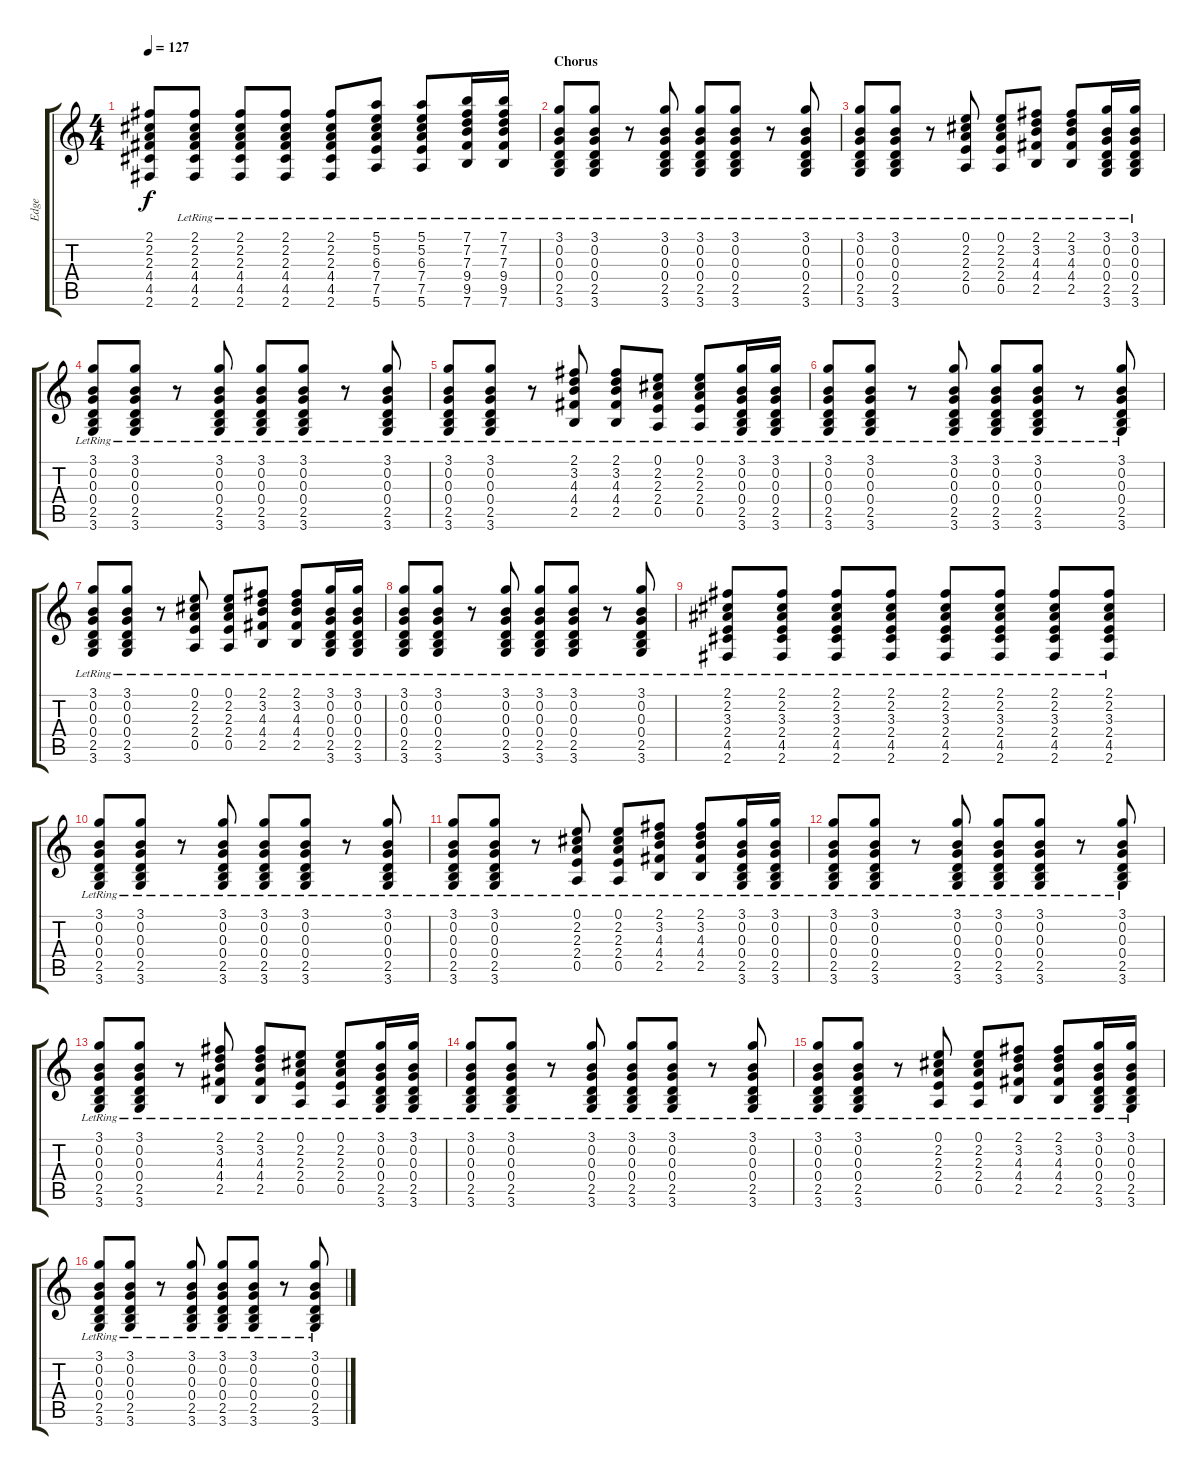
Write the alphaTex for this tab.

\track ("Edge" "Edge") {instrument acousticguitarsteel}
\staff {score tabs}
\tuning (E4 B3 G3 D3 A2 E2) {hide}
\ts (4 4)
\tempo 127
\clef g2
\ks c
(2.1{t} 2.2{t} 2.3{t} 4.4{t} 4.5{t} 2.6{t}).8{dy f} (2.1{lr} 2.2{lr} 2.3{lr} 4.4{lr} 4.5{lr} 2.6{lr}).8 (2.1{lr} 2.2{lr} 2.3{lr} 4.4{lr} 4.5{lr} 2.6{lr}).8 (2.1{lr} 2.2{lr} 2.3{lr} 4.4{lr} 4.5{lr} 2.6{lr}).8 (2.1{lr} 2.2{lr} 2.3{lr} 4.4{lr} 4.5{lr} 2.6{lr}).8 (5.1{lr} 5.2{lr} 6.3{lr} 7.4{lr} 7.5{lr} 5.6{lr}).8 (5.1{lr} 5.2{lr} 6.3{lr} 7.4{lr} 7.5{lr} 5.6{lr}).8 (7.1{lr} 7.2{lr} 7.3{lr} 9.4{lr} 9.5{lr} 7.6{lr}).16 (7.1{lr} 7.2{lr} 7.3{lr} 9.4{lr} 9.5{lr} 7.6{lr}).16 |
\section ("" "Chorus")
(3.1{lr} 0.2{lr} 0.3{lr} 0.4{lr} 2.5{lr} 3.6{lr}).8 (3.1{lr} 0.2{lr} 0.3{lr} 0.4{lr} 2.5{lr} 3.6{lr}).8 r.8 (3.1{lr} 0.2{lr} 0.3{lr} 0.4{lr} 2.5{lr} 3.6{lr}).8 (3.1{lr} 0.2{lr} 0.3{lr} 0.4{lr} 2.5{lr} 3.6{lr}).8 (3.1{lr} 0.2{lr} 0.3{lr} 0.4{lr} 2.5{lr} 3.6{lr}).8 r.8 (3.1{lr} 0.2{lr} 0.3{lr} 0.4{lr} 2.5{lr} 3.6{lr}).8 |
(3.1{lr} 0.2{lr} 0.3{lr} 0.4{lr} 2.5{lr} 3.6{lr}).8 (3.1{lr} 0.2{lr} 0.3{lr} 0.4{lr} 2.5{lr} 3.6{lr}).8 r.8 (0.1{lr} 2.2{lr} 2.3{lr} 2.4{lr} 0.5{lr}).8 (0.1{lr} 2.2{lr} 2.3{lr} 2.4{lr} 0.5{lr}).8 (2.1{lr} 3.2{lr} 4.3{lr} 4.4{lr} 2.5{lr}).8 (2.1{lr} 3.2{lr} 4.3{lr} 4.4{lr} 2.5{lr}).8 (3.1{lr} 0.2{lr} 0.3{lr} 0.4{lr} 2.5{lr} 3.6{lr}).16 (3.1{lr} 0.2{lr} 0.3{lr} 0.4{lr} 2.5{lr} 3.6{lr}).16 |
(3.1{lr} 0.2{lr} 0.3{lr} 0.4{lr} 2.5{lr} 3.6{lr}).8 (3.1{lr} 0.2{lr} 0.3{lr} 0.4{lr} 2.5{lr} 3.6{lr}).8 r.8 (3.1{lr} 0.2{lr} 0.3{lr} 0.4{lr} 2.5{lr} 3.6{lr}).8 (3.1{lr} 0.2{lr} 0.3{lr} 0.4{lr} 2.5{lr} 3.6{lr}).8 (3.1{lr} 0.2{lr} 0.3{lr} 0.4{lr} 2.5{lr} 3.6{lr}).8 r.8 (3.1{lr} 0.2{lr} 0.3{lr} 0.4{lr} 2.5{lr} 3.6{lr}).8 |
(3.1{lr} 0.2{lr} 0.3{lr} 0.4{lr} 2.5{lr} 3.6{lr}).8 (3.1{lr} 0.2{lr} 0.3{lr} 0.4{lr} 2.5{lr} 3.6{lr}).8 r.8 (2.1{lr} 3.2{lr} 4.3{lr} 4.4{lr} 2.5{lr}).8 (2.1{lr} 3.2{lr} 4.3{lr} 4.4{lr} 2.5{lr}).8 (0.1{lr} 2.2{lr} 2.3{lr} 2.4{lr} 0.5{lr}).8 (0.1{lr} 2.2{lr} 2.3{lr} 2.4{lr} 0.5{lr}).8 (3.1{lr} 0.2{lr} 0.3{lr} 0.4{lr} 2.5{lr} 3.6{lr}).16 (3.1{lr} 0.2{lr} 0.3{lr} 0.4{lr} 2.5{lr} 3.6{lr}).16 |
(3.1{lr} 0.2{lr} 0.3{lr} 0.4{lr} 2.5{lr} 3.6{lr}).8 (3.1{lr} 0.2{lr} 0.3{lr} 0.4{lr} 2.5{lr} 3.6{lr}).8 r.8 (3.1{lr} 0.2{lr} 0.3{lr} 0.4{lr} 2.5{lr} 3.6{lr}).8 (3.1{lr} 0.2{lr} 0.3{lr} 0.4{lr} 2.5{lr} 3.6{lr}).8 (3.1{lr} 0.2{lr} 0.3{lr} 0.4{lr} 2.5{lr} 3.6{lr}).8 r.8 (3.1{lr} 0.2{lr} 0.3{lr} 0.4{lr} 2.5{lr} 3.6{lr}).8 |
(3.1{lr} 0.2{lr} 0.3{lr} 0.4{lr} 2.5{lr} 3.6{lr}).8 (3.1{lr} 0.2{lr} 0.3{lr} 0.4{lr} 2.5{lr} 3.6{lr}).8 r.8 (0.1{lr} 2.2{lr} 2.3{lr} 2.4{lr} 0.5{lr}).8 (0.1{lr} 2.2{lr} 2.3{lr} 2.4{lr} 0.5{lr}).8 (2.1{lr} 3.2{lr} 4.3{lr} 4.4{lr} 2.5{lr}).8 (2.1{lr} 3.2{lr} 4.3{lr} 4.4{lr} 2.5{lr}).8 (3.1{lr} 0.2{lr} 0.3{lr} 0.4{lr} 2.5{lr} 3.6{lr}).16 (3.1{lr} 0.2{lr} 0.3{lr} 0.4{lr} 2.5{lr} 3.6{lr}).16 |
(3.1{lr} 0.2{lr} 0.3{lr} 0.4{lr} 2.5{lr} 3.6{lr}).8 (3.1{lr} 0.2{lr} 0.3{lr} 0.4{lr} 2.5{lr} 3.6{lr}).8 r.8 (3.1{lr} 0.2{lr} 0.3{lr} 0.4{lr} 2.5{lr} 3.6{lr}).8 (3.1{lr} 0.2{lr} 0.3{lr} 0.4{lr} 2.5{lr} 3.6{lr}).8 (3.1{lr} 0.2{lr} 0.3{lr} 0.4{lr} 2.5{lr} 3.6{lr}).8 r.8 (3.1{lr} 0.2{lr} 0.3{lr} 0.4{lr} 2.5{lr} 3.6{lr}).8 |
(2.1{lr} 2.2{lr} 3.3{lr} 2.4{lr} 4.5{lr} 2.6{lr}).8 (2.1{lr} 2.2{lr} 3.3{lr} 2.4{lr} 4.5{lr} 2.6{lr}).8 (2.1{lr} 2.2{lr} 3.3{lr} 2.4{lr} 4.5{lr} 2.6{lr}).8 (2.1{lr} 2.2{lr} 3.3{lr} 2.4{lr} 4.5{lr} 2.6{lr}).8 (2.1{lr} 2.2{lr} 3.3{lr} 2.4{lr} 4.5{lr} 2.6{lr}).8 (2.1{lr} 2.2{lr} 3.3{lr} 2.4{lr} 4.5{lr} 2.6{lr}).8 (2.1{lr} 2.2{lr} 3.3{lr} 2.4{lr} 4.5{lr} 2.6{lr}).8 (2.1{lr} 2.2{lr} 3.3{lr} 2.4{lr} 4.5{lr} 2.6{lr}).8 |
(3.1{lr} 0.2{lr} 0.3{lr} 0.4{lr} 2.5{lr} 3.6{lr}).8 (3.1{lr} 0.2{lr} 0.3{lr} 0.4{lr} 2.5{lr} 3.6{lr}).8 r.8 (3.1{lr} 0.2{lr} 0.3{lr} 0.4{lr} 2.5{lr} 3.6{lr}).8 (3.1{lr} 0.2{lr} 0.3{lr} 0.4{lr} 2.5{lr} 3.6{lr}).8 (3.1{lr} 0.2{lr} 0.3{lr} 0.4{lr} 2.5{lr} 3.6{lr}).8 r.8 (3.1{lr} 0.2{lr} 0.3{lr} 0.4{lr} 2.5{lr} 3.6{lr}).8 |
(3.1{lr} 0.2{lr} 0.3{lr} 0.4{lr} 2.5{lr} 3.6{lr}).8 (3.1{lr} 0.2{lr} 0.3{lr} 0.4{lr} 2.5{lr} 3.6{lr}).8 r.8 (0.1{lr} 2.2{lr} 2.3{lr} 2.4{lr} 0.5{lr}).8 (0.1{lr} 2.2{lr} 2.3{lr} 2.4{lr} 0.5{lr}).8 (2.1{lr} 3.2{lr} 4.3{lr} 4.4{lr} 2.5{lr}).8 (2.1{lr} 3.2{lr} 4.3{lr} 4.4{lr} 2.5{lr}).8 (3.1{lr} 0.2{lr} 0.3{lr} 0.4{lr} 2.5{lr} 3.6{lr}).16 (3.1{lr} 0.2{lr} 0.3{lr} 0.4{lr} 2.5{lr} 3.6{lr}).16 |
(3.1{lr} 0.2{lr} 0.3{lr} 0.4{lr} 2.5{lr} 3.6{lr}).8 (3.1{lr} 0.2{lr} 0.3{lr} 0.4{lr} 2.5{lr} 3.6{lr}).8 r.8 (3.1{lr} 0.2{lr} 0.3{lr} 0.4{lr} 2.5{lr} 3.6{lr}).8 (3.1{lr} 0.2{lr} 0.3{lr} 0.4{lr} 2.5{lr} 3.6{lr}).8 (3.1{lr} 0.2{lr} 0.3{lr} 0.4{lr} 2.5{lr} 3.6{lr}).8 r.8 (3.1{lr} 0.2{lr} 0.3{lr} 0.4{lr} 2.5{lr} 3.6{lr}).8 |
(3.1{lr} 0.2{lr} 0.3{lr} 0.4{lr} 2.5{lr} 3.6{lr}).8 (3.1{lr} 0.2{lr} 0.3{lr} 0.4{lr} 2.5{lr} 3.6{lr}).8 r.8 (2.1{lr} 3.2{lr} 4.3{lr} 4.4{lr} 2.5{lr}).8 (2.1{lr} 3.2{lr} 4.3{lr} 4.4{lr} 2.5{lr}).8 (0.1{lr} 2.2{lr} 2.3{lr} 2.4{lr} 0.5{lr}).8 (0.1{lr} 2.2{lr} 2.3{lr} 2.4{lr} 0.5{lr}).8 (3.1{lr} 0.2{lr} 0.3{lr} 0.4{lr} 2.5{lr} 3.6{lr}).16 (3.1{lr} 0.2{lr} 0.3{lr} 0.4{lr} 2.5{lr} 3.6{lr}).16 |
(3.1{lr} 0.2{lr} 0.3{lr} 0.4{lr} 2.5{lr} 3.6{lr}).8 (3.1{lr} 0.2{lr} 0.3{lr} 0.4{lr} 2.5{lr} 3.6{lr}).8 r.8 (3.1{lr} 0.2{lr} 0.3{lr} 0.4{lr} 2.5{lr} 3.6{lr}).8 (3.1{lr} 0.2{lr} 0.3{lr} 0.4{lr} 2.5{lr} 3.6{lr}).8 (3.1{lr} 0.2{lr} 0.3{lr} 0.4{lr} 2.5{lr} 3.6{lr}).8 r.8 (3.1{lr} 0.2{lr} 0.3{lr} 0.4{lr} 2.5{lr} 3.6{lr}).8 |
(3.1{lr} 0.2{lr} 0.3{lr} 0.4{lr} 2.5{lr} 3.6{lr}).8 (3.1{lr} 0.2{lr} 0.3{lr} 0.4{lr} 2.5{lr} 3.6{lr}).8 r.8 (0.1{lr} 2.2{lr} 2.3{lr} 2.4{lr} 0.5{lr}).8 (0.1{lr} 2.2{lr} 2.3{lr} 2.4{lr} 0.5{lr}).8 (2.1{lr} 3.2{lr} 4.3{lr} 4.4{lr} 2.5{lr}).8 (2.1{lr} 3.2{lr} 4.3{lr} 4.4{lr} 2.5{lr}).8 (3.1{lr} 0.2{lr} 0.3{lr} 0.4{lr} 2.5{lr} 3.6{lr}).16 (3.1{lr} 0.2{lr} 0.3{lr} 0.4{lr} 2.5{lr} 3.6{lr}).16 |
(3.1{lr} 0.2{lr} 0.3{lr} 0.4{lr} 2.5{lr} 3.6{lr}).8 (3.1{lr} 0.2{lr} 0.3{lr} 0.4{lr} 2.5{lr} 3.6{lr}).8 r.8 (3.1{lr} 0.2{lr} 0.3{lr} 0.4{lr} 2.5{lr} 3.6{lr}).8 (3.1{lr} 0.2{lr} 0.3{lr} 0.4{lr} 2.5{lr} 3.6{lr}).8 (3.1{lr} 0.2{lr} 0.3{lr} 0.4{lr} 2.5{lr} 3.6{lr}).8 r.8 (3.1{lr} 0.2{lr} 0.3{lr} 0.4{lr} 2.5{lr} 3.6{lr}).8
